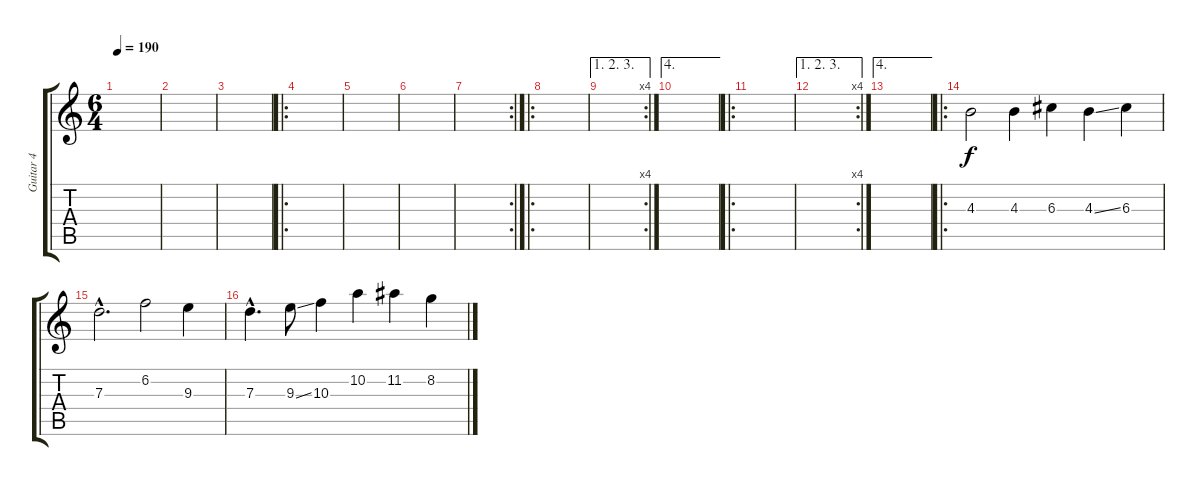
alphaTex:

\track ("Guitar 4" "Guitar 4") {instrument distortionguitar}
\staff {score tabs}
\tuning (E4 B3 G3 D3 A2 E2) {hide}
\ts (6 4)
\tempo 190
\clef g2
\ks c
|
|
|
\ro
|
|
|
\rc 2
|
\ro
|
\ae (1 2 3)
\rc 4
|
\ae 4
|
\ro
|
\ae (1 2 3)
\rc 4
|
\ae 4
|
\ro
4.3.2 4.3.4 6.3.4 4.3{ss}.4 6.3.4 |
7.3{hac}.2{d} 6.2.2 9.3.4 |
7.3{hac}.4{d} 9.3{ss}.8 10.3.4 10.2.4 11.2.4 8.2.4
